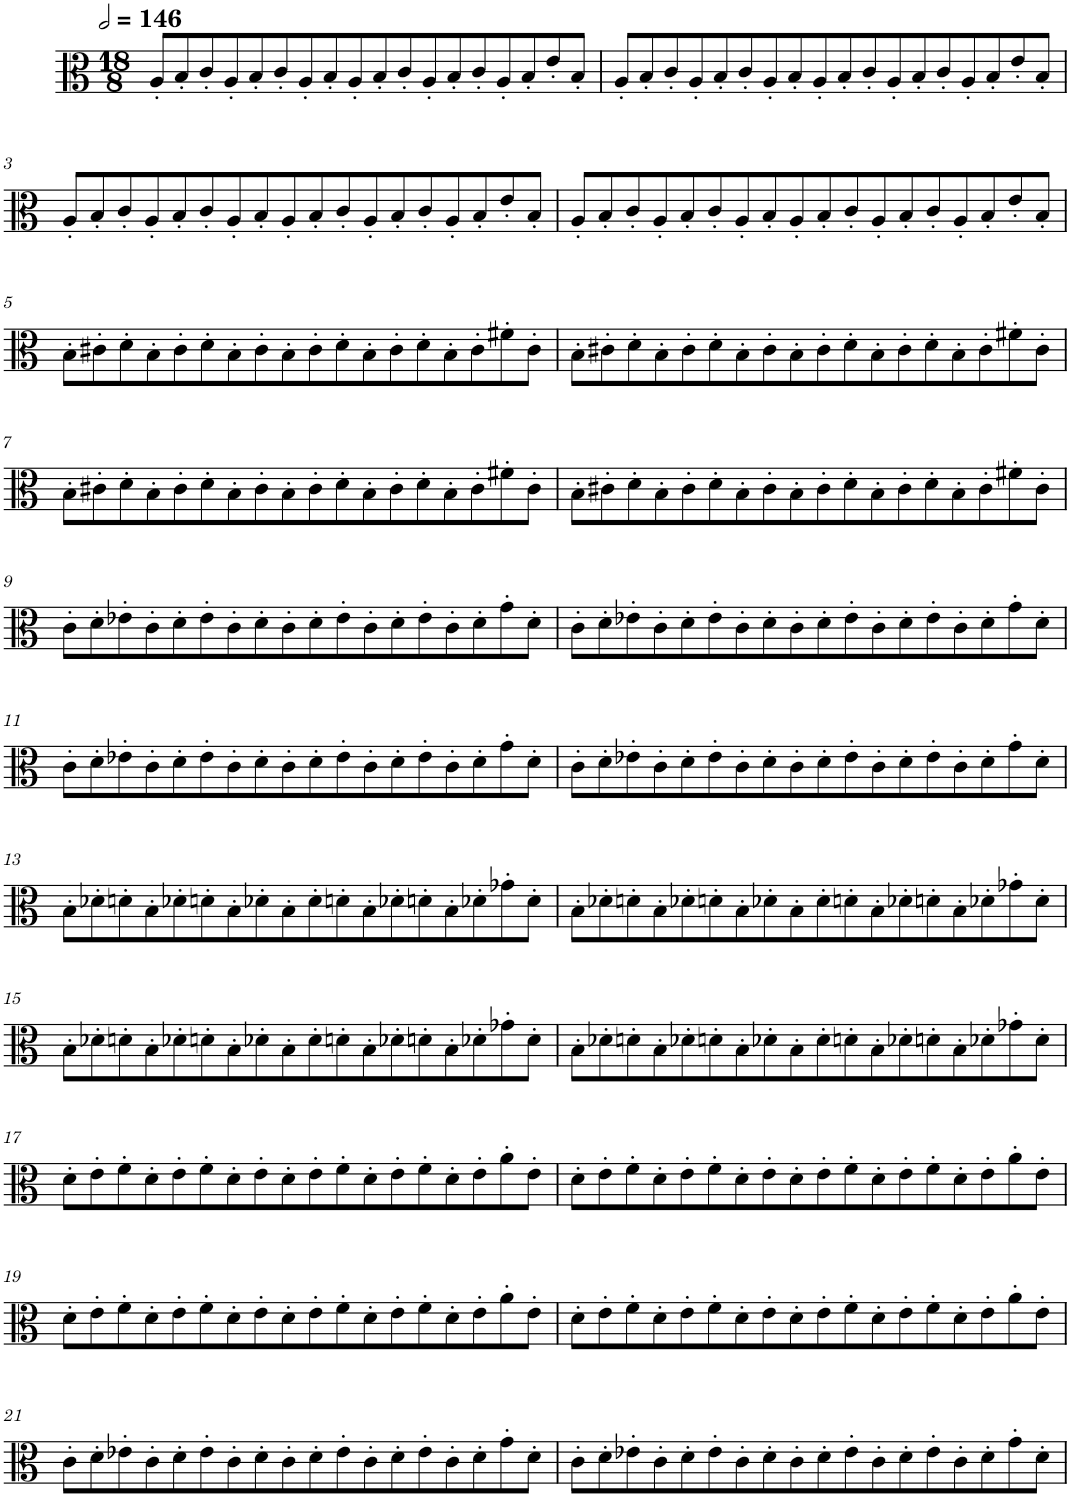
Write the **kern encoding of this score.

**kern
*part1
*staff1
*I"Viola
*I'Vla.
*clefC3
*k[]
*M18/8
*MM292
=1
8A'/L
8B'/
8c'/
8A'/
8B'/
8c'/
8A'/
8B'/
8A'/
8B'/
8c'/
8A'/
8B'/
8c'/
8A'/
8B'/
8e'/
8B'/J
=2
8A'/L
8B'/
8c'/
8A'/
8B'/
8c'/
8A'/
8B'/
8A'/
8B'/
8c'/
8A'/
8B'/
8c'/
8A'/
8B'/
8e'/
8B'/J
!!LO:LB:g=z
=3
8A'/L
8B'/
8c'/
8A'/
8B'/
8c'/
8A'/
8B'/
8A'/
8B'/
8c'/
8A'/
8B'/
8c'/
8A'/
8B'/
8e'/
8B'/J
=4
8A'/L
8B'/
8c'/
8A'/
8B'/
8c'/
8A'/
8B'/
8A'/
8B'/
8c'/
8A'/
8B'/
8c'/
8A'/
8B'/
8e'/
8B'/J
!!LO:LB:g=z
=5
8B'\L
8c#X'\
8d'\
8B'\
8c#'\
8d'\
8B'\
8c#'\
8B'\
8c#'\
8d'\
8B'\
8c#'\
8d'\
8B'\
8c#'\
8f#X'\
8c#'\J
=6
8B'\L
8c#X'\
8d'\
8B'\
8c#'\
8d'\
8B'\
8c#'\
8B'\
8c#'\
8d'\
8B'\
8c#'\
8d'\
8B'\
8c#'\
8f#X'\
8c#'\J
!!LO:LB:g=z
=7
8B'\L
8c#X'\
8d'\
8B'\
8c#'\
8d'\
8B'\
8c#'\
8B'\
8c#'\
8d'\
8B'\
8c#'\
8d'\
8B'\
8c#'\
8f#X'\
8c#'\J
=8
8B'\L
8c#X'\
8d'\
8B'\
8c#'\
8d'\
8B'\
8c#'\
8B'\
8c#'\
8d'\
8B'\
8c#'\
8d'\
8B'\
8c#'\
8f#X'\
8c#'\J
!!LO:LB:g=z
=9
8c'\L
8d'\
8e-X'\
8c'\
8d'\
8e-'\
8c'\
8d'\
8c'\
8d'\
8e-'\
8c'\
8d'\
8e-'\
8c'\
8d'\
8g'\
8d'\J
=10
8c'\L
8d'\
8e-X'\
8c'\
8d'\
8e-'\
8c'\
8d'\
8c'\
8d'\
8e-'\
8c'\
8d'\
8e-'\
8c'\
8d'\
8g'\
8d'\J
!!LO:LB:g=z
=11
8c'\L
8d'\
8e-X'\
8c'\
8d'\
8e-'\
8c'\
8d'\
8c'\
8d'\
8e-'\
8c'\
8d'\
8e-'\
8c'\
8d'\
8g'\
8d'\J
=12
8c'\L
8d'\
8e-X'\
8c'\
8d'\
8e-'\
8c'\
8d'\
8c'\
8d'\
8e-'\
8c'\
8d'\
8e-'\
8c'\
8d'\
8g'\
8d'\J
!!LO:LB:g=z
=13
8B'\L
8d-X'\
8dn'\
8B'\
8d-X'\
8dn'\
8B'\
8d-X'\
8B'\
8d-'\
8dn'\
8B'\
8d-X'\
8dn'\
8B'\
8d-X'\
8g-X'\
8d-'\J
=14
8B'\L
8d-X'\
8dn'\
8B'\
8d-X'\
8dn'\
8B'\
8d-X'\
8B'\
8d-'\
8dn'\
8B'\
8d-X'\
8dn'\
8B'\
8d-X'\
8g-X'\
8d-'\J
!!LO:LB:g=z
=15
8B'\L
8d-X'\
8dn'\
8B'\
8d-X'\
8dn'\
8B'\
8d-X'\
8B'\
8d-'\
8dn'\
8B'\
8d-X'\
8dn'\
8B'\
8d-X'\
8g-X'\
8d-'\J
=16
8B'\L
8d-X'\
8dn'\
8B'\
8d-X'\
8dn'\
8B'\
8d-X'\
8B'\
8d-'\
8dn'\
8B'\
8d-X'\
8dn'\
8B'\
8d-X'\
8g-X'\
8d-'\J
!!LO:LB:g=z
=17
8d'\L
8e'\
8f'\
8d'\
8e'\
8f'\
8d'\
8e'\
8d'\
8e'\
8f'\
8d'\
8e'\
8f'\
8d'\
8e'\
8a'\
8e'\J
=18
8d'\L
8e'\
8f'\
8d'\
8e'\
8f'\
8d'\
8e'\
8d'\
8e'\
8f'\
8d'\
8e'\
8f'\
8d'\
8e'\
8a'\
8e'\J
!!LO:LB:g=z
=19
8d'\L
8e'\
8f'\
8d'\
8e'\
8f'\
8d'\
8e'\
8d'\
8e'\
8f'\
8d'\
8e'\
8f'\
8d'\
8e'\
8a'\
8e'\J
=20
8d'\L
8e'\
8f'\
8d'\
8e'\
8f'\
8d'\
8e'\
8d'\
8e'\
8f'\
8d'\
8e'\
8f'\
8d'\
8e'\
8a'\
8e'\J
!!LO:LB:g=z
=21
8c'\L
8d'\
8e-X'\
8c'\
8d'\
8e-'\
8c'\
8d'\
8c'\
8d'\
8e-'\
8c'\
8d'\
8e-'\
8c'\
8d'\
8g'\
8d'\J
=22
8c'\L
8d'\
8e-X'\
8c'\
8d'\
8e-'\
8c'\
8d'\
8c'\
8d'\
8e-'\
8c'\
8d'\
8e-'\
8c'\
8d'\
8g'\
8d'\J
=
*-
